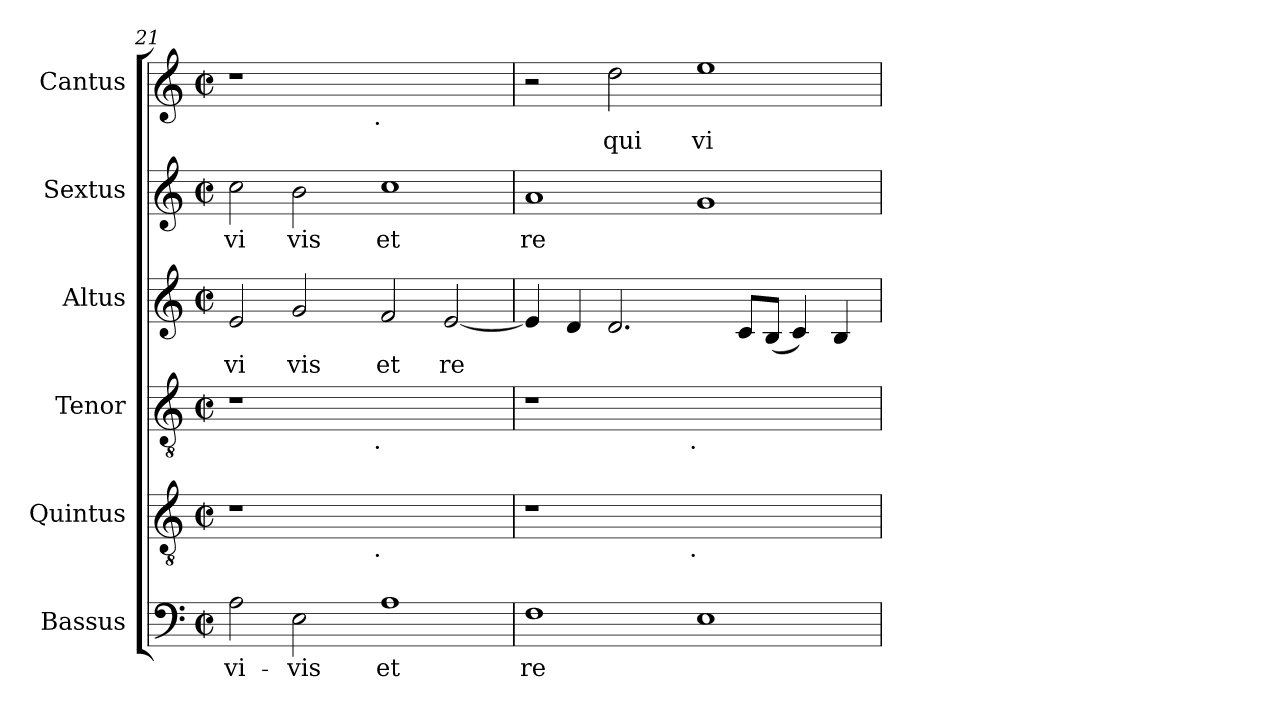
**kern	**text	**kern	**kern	**kern	**text	**kern	**text	**kern	**text
*part6	*part6	*part5	*part4	*part3	*part3	*part2	*part2	*part1	*part1
*staff6	*staff6	*staff5	*staff4	*staff3	*staff3	*staff2	*staff2	*staff1	*staff1
*I"Bassus	*	*I"Quintus	*I"Tenor	*I"Altus	*	*I"Sextus	*	*I"Cantus	*
*clefF4	*	*clefGv2	*clefGv2	*clefG2	*	*clefG2	*	*clefG2	*
*k[]	*	*k[]	*k[]	*k[]	*	*k[]	*	*k[]	*
*C:	*	*C:	*C:	*C:	*	*C:	*	*C:	*
*M2/2	*	*M2/2	*M2/2	*M2/2	*	*M2/2	*	*M2/2	*
*met(c|)	*	*met(c|)	*met(c|)	*met(c|)	*	*met(c|)	*	*met(c|)	*
=21	=21	=21	=21	=21	=21	=21	=21	=21	=21
!	!LO:LY:b:cj	!	!	!	!LO:LY:b:cj	!	!LO:LY:b:cj	!	!
*	*	*^	*^	*	*	*	*	*^	*
2A\	vi-	1r	2ryy	1r	2ryy	2e/	vi	2cc\	vi	1r	2ryy	.
!	!LO:LY:b:cj	!	!	!	!	!	!LO:LY:b:cj	!	!LO:LY:b:cj	!	!	!
2E\	-vis	.	4ryy	.	4ryy	2g/	vis	2b\	vis	.	4ryy	.
.	.	.	8...ryy	.	8...ryy	.	.	.	.	.	8...ryy	.
!	!	!	!	!	!	!	!	!	!	!	!LO:TX:b:t=.	!
!	!	!	!	!	!LO:TX:b:t=.	!	!	!	!	!	!	!
!	!	!	!LO:TX:b:t=.	!	!	!	!	!	!	!	!	!
.	.	.	1ryy	.	1ryy	.	.	.	.	.	1ryy	.
!	!LO:LY:b:cj	!	!	!	!	!	!LO:LY:b:cj	!	!LO:LY:b:cj	!	!	!
1A	et	1ryy	.	1ryy	.	2f/	et	1cc	et	1ryy	.	.
!	!	!	!	!	!	!	!LO:LY:b:cj	!	!	!	!	!
.	.	.	.	.	.	[<2e/	re	.	.	.	.	.
.	.	.	64ryy	.	64ryy	.	.	.	.	.	64ryy	.
=22	=22	=22	=22	=22	=22	=22	=22	=22	=22	=22	=22	=22
!	!LO:LY:b:cj	!	!	!	!	!	!LO:LY:b:cj	!	!LO:LY:b:cj	!	!	!
*	*	*	*	*	*	*	*	*	*	*v	*v	*
1F	re-	1r	2ryy	1r	2ryy	4e/]	.	1a	re	2r	.
!	!	!	!	!	!	!	!LO:LY:b:cj	!	!	!	!
.	.	.	.	.	.	4d/	.	.	.	.	.
!	!	!	!	!	!	!	!LO:LY:b:cj	!	!	!	!LO:LY:b:cj
.	.	.	4ryy	.	4ryy	2.d/	.	.	.	2dd\	qui
.	.	.	8...ryy	.	8...ryy	.	.	.	.	.	.
!	!	!	!	!	!LO:TX:b:t=.	!	!	!	!	!	!
!	!	!	!LO:TX:b:t=.	!	!	!	!	!	!	!	!
.	.	.	1ryy	.	1ryy	.	.	.	.	.	.
!	!LO:LY:b:cj	!	!	!	!	!	!	!	!LO:LY:b:cj	!	!LO:LY:b:cj
1E	--	1ryy	.	1ryy	.	.	.	1g	.	1ee	vi-
!	!	!	!	!	!	!	!LO:LY:b:cj	!	!	!	!
.	.	.	.	.	.	8c/L	.	.	.	.	.
!	!	!	!	!	!	!	!LO:LY:b:cj	!	!	!	!
.	.	.	.	.	.	(>8B/J	.	.	.	.	.
!	!	!	!	!	!	!	!LO:LY:b:cj	!	!	!	!
.	.	.	.	.	.	4c/)	.	.	.	.	.
!	!	!	!	!	!	!	!LO:LY:b:cj	!	!	!	!
.	.	.	.	.	.	4B/	.	.	.	.	.
.	.	.	64ryy	.	64ryy	.	.	.	.	.	.
*	*	*v	*v	*	*	*	*	*	*	*	*
*	*	*	*v	*v	*	*	*	*	*	*
=	=	=	=	=	=	=	=	=	=
*-	*-	*-	*-	*-	*-	*-	*-	*-	*-
